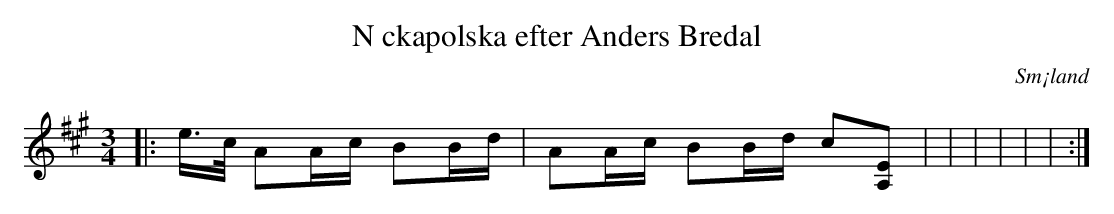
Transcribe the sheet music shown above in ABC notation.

X:1
T:N ckapolska efter Anders Bredal
O:Sm¡land
M:3/4
L:1/16
K:A
|: e>c A2Ac B2Bd | A2Ac B2Bd c2[EA,]2 |  |  |  |  |  |  :|
